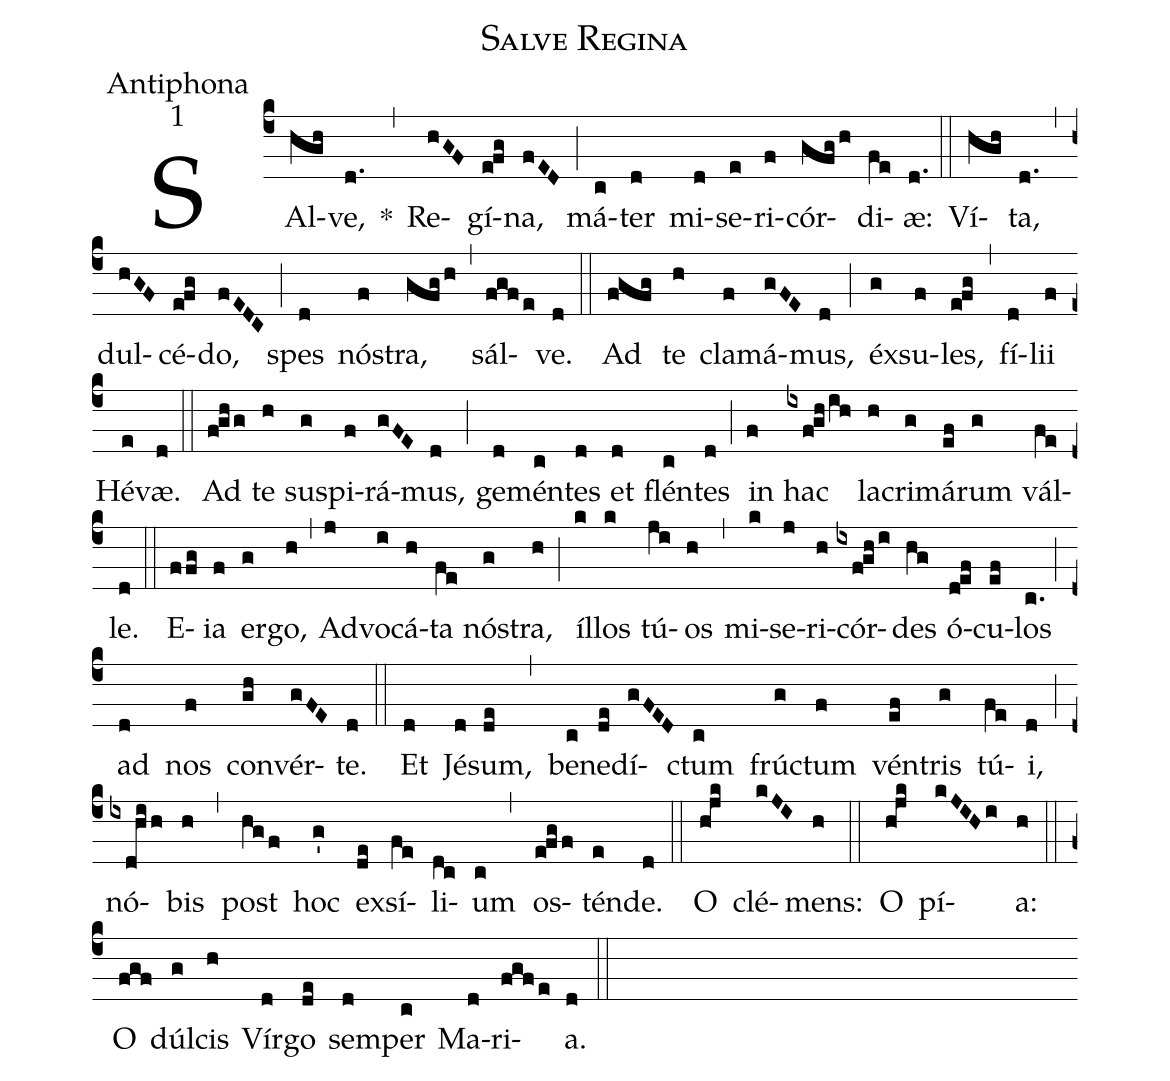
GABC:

name:Salve Regina;
office-part:Antiphona;
mode:1;
%%
(c4) SAl(hgh)ve,(d.) *(,) Re(hGF)gí(efg)na,(fED) (;) má(c)ter(d) mi(d)se(e)ri(f)cór(gfgh)di(fe)æ:(d.) (::) Ví(hgh)ta,(d.) (,) dul(hGF)cé(efg)do,(fEDC) (;) spes(d) nó(f)stra,(gfgh) (,) sál(fgfe)ve.(d) (::) Ad(fgfg) te(h) cla(f)má(gFE)mus,(d) (;) éx(g)su(f)les,(efg) (,) fí(d)lii(f) Hé(e)væ.(d) (::) Ad(fghg) te(h) su(g)spi(f)rá(gFE)mus,(d) (;) ge(d)mén(c)tes(d) et(d) flén(c)tes(d) (;) in(f) hac(ixfghih) la(h)cri(g)má(ef)rum(g) vál(fe)le.(d) (::) E(ffg)ia(f) er(g)go,(h) (,) Ad(j)vo(i)cá(h)ta(fe) nó(g)stra,(h) (;) íl(k)los(k) tú(ji)os(h) (,) mi(k)se(j)ri(h)cór(ixfghi)des(hg) ó(def)cu(ef)los(c.) (;) ad(d) nos(f) con(gh)vér(gFE)te.(d) (::) Et(d) Jé(d)sum,(de) (,) be(c)ne(de)dí(gFED)ctum(c) frú(g)ctum(f) vén(ef)tris(g) tú(fe)i,(d) (;) nó(ixdhih)bis(h) (,) post(hgf) hoc(g') ex(de)sí(fe)li(dc)um(c) (,) os(efgf)tén(e)de.(d) (::) O(hjk) clé(kJI)mens:(h) (::) O(hjk) pí(kJIHi)a:(h) (::) O(fgf) dúl(g)cis(h) Vír(d)go(de) sem(d)per(c) Ma(d)ri(fgfe)a.(d) (::)
